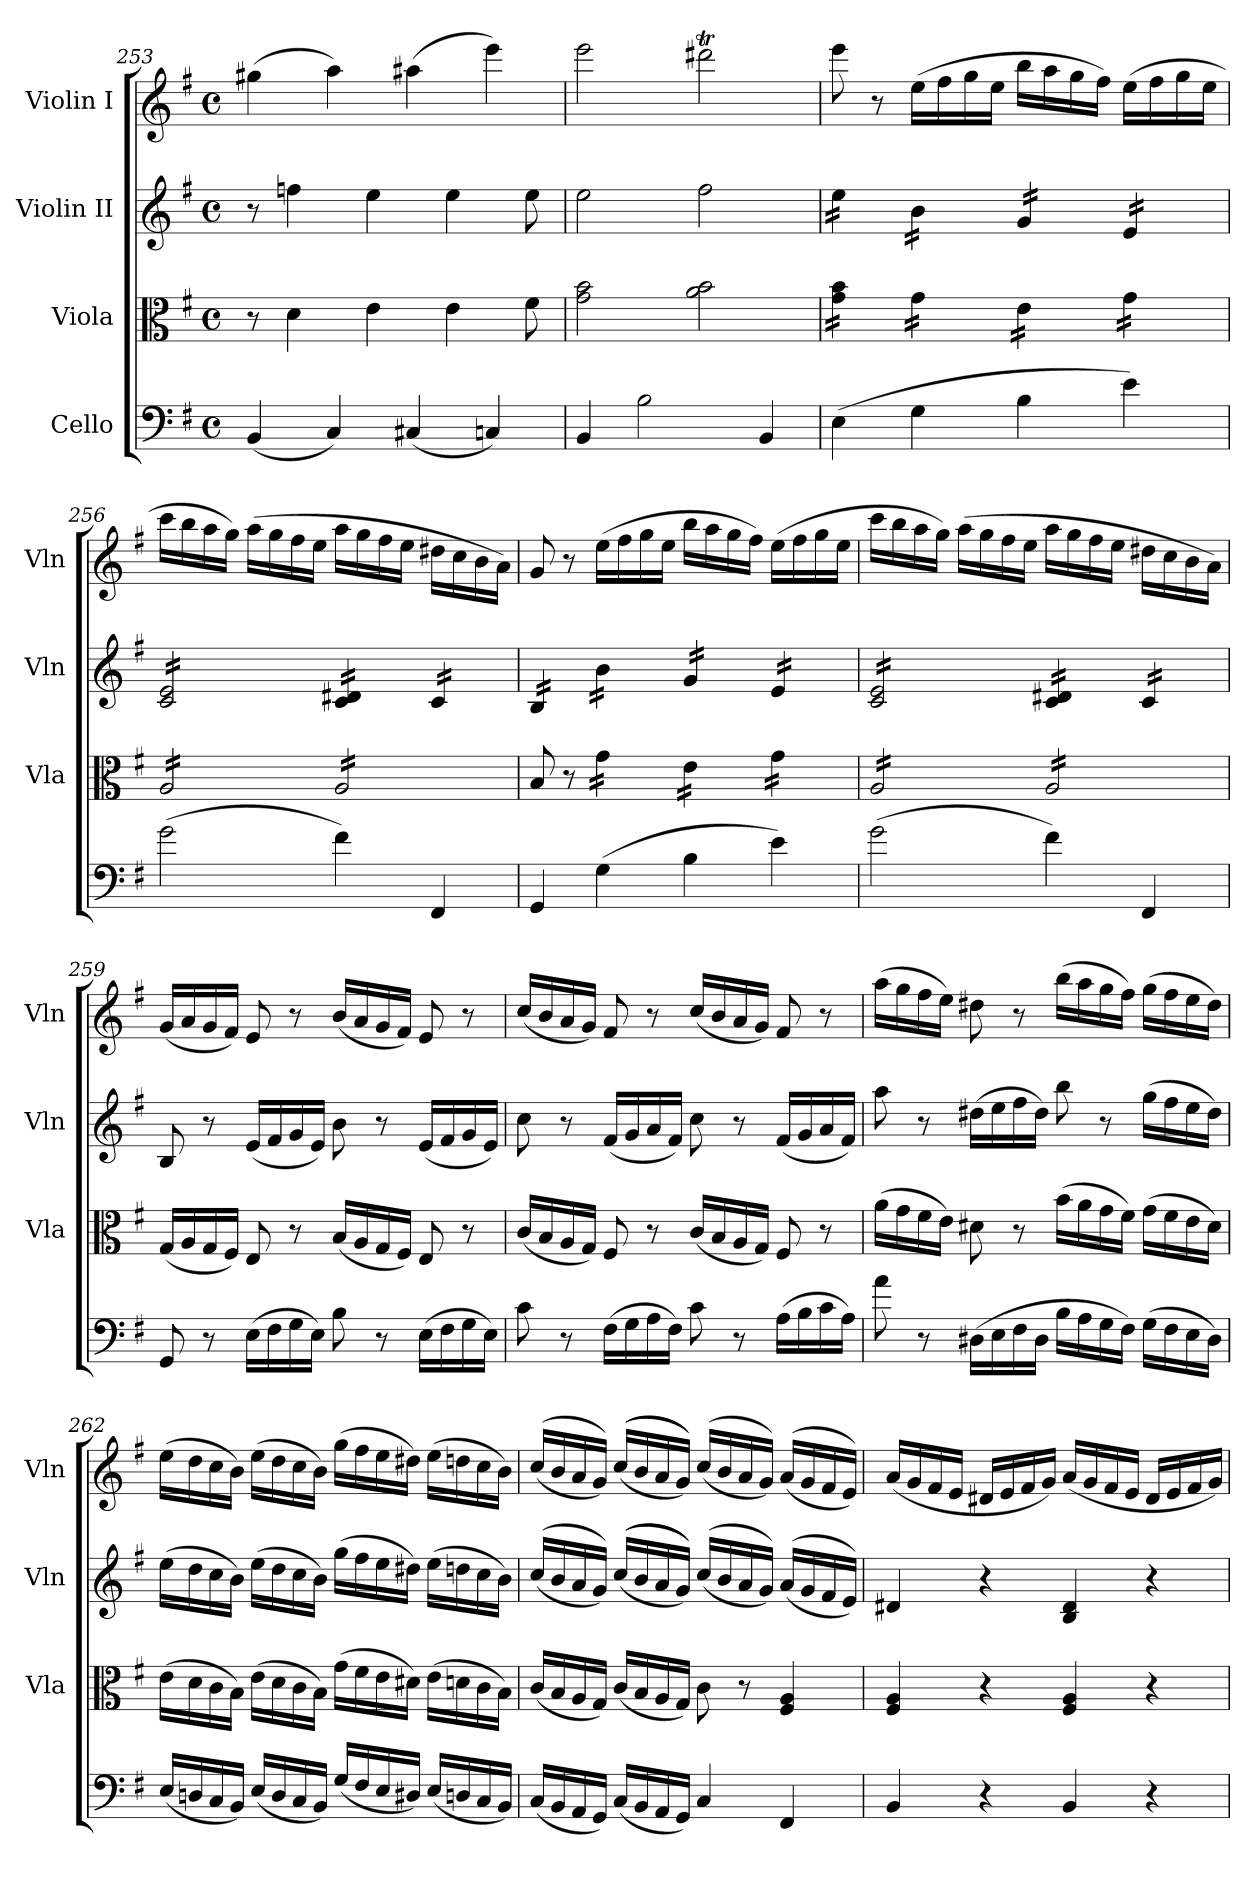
**kern	**kern	**kern	**kern
*part4	*part3	*part2	*part1
*staff4	*staff3	*staff2	*staff1
*I"Cello	*I"Viola	*I"Violin II	*I"Violin I
*	*I'Vla	*I'Vln	*I'Vln
*clefF4	*clefC3	*clefG2	*clefG2
*k[f#]	*k[f#]	*k[f#]	*k[f#]
*M4/4	*M4/4	*M4/4	*M4/4
*met(c)	*met(c)	*met(c)	*met(c)
=253	=253	=253	=253
(<4BB/	8r	8r	(>4gg#X\
.	4d\	4ffn\	.
4C/)	.	.	4aa\)
.	4e\	4ee\	.
(<4C#X/	.	.	(>4aa#X\
.	4e\	4ee\	.
4Cn/)	.	.	4eee\)
.	8f#\	8ee\	.
!!LO:LB:g=z
=254	=254	=254	=254
4BB/	2g\ 2b\	2ee\	2eee\
2B\	.	.	.
.	2a\ 2b\	2ff#\	2ddd#Xt\
4BB/	.	.	.
=255	=255	=255	=255
*	*tremolo	*	*
*	*	*tremolo	*
(>4E\	16g\ 16b\LL	16ee\LL	8eee\
.	16g\ 16b\	16ee\	.
.	16g\ 16b\	16ee\	8r
.	16g\ 16b\JJ	16ee\JJ	.
4G\	16g\LL	16b\LL	(>16ee\LL
.	16g\	16b\	16ff#\
.	16g\	16b\	16gg\
.	16g\JJ	16b\JJ	16ee\JJ
4B\	16e\LL	16g/LL	16bb\LL
.	16e\	16g/	16aa\
.	16e\	16g/	16gg\
.	16e\JJ	16g/JJ	16ff#\JJ)
4e\)	16g\LL	16e/LL	(>16ee\LL
.	16g\	16e/	16ff#\
.	16g\	16e/	16gg\
.	16g\JJ	16e/JJ	16ee\JJ
=256	=256	=256	=256
(>2g\	16A/LL	16c/ 16e/LL	16ccc\LL
.	16A/	16c/ 16e/	16bb\
.	16A/	16c/ 16e/	16aa\
.	16A/	16c/ 16e/	16gg\JJ)
.	16A/	16c/ 16e/	(>16aa\LL
.	16A/	16c/ 16e/	16gg\
.	16A/	16c/ 16e/	16ff#\
.	16A/JJ	16c/ 16e/JJ	16ee\JJ
4f#\)	16A/LL	16c/ 16d#X/LL	16aa\LL
.	16A/	16c/ 16d#X/	16gg\
.	16A/	16c/ 16d#X/	16ff#\
.	16A/	16c/ 16d#X/JJ	16ee\JJ
4FF#/	16A/	16c/LL	16dd#X\LL
.	16A/	16c/	16cc\
.	16A/	16c/	16b\
.	16A/JJ	16c/JJ	16a\JJ)
*	*Xtremolo	*	*
=257	=257	=257	=257
4GG/	8B/	16B/LL	8g/
.	.	16B/	.
.	8r	16B/	8r
.	.	16B/JJ	.
*	*tremolo	*	*
(>4G\	16g\LL	16b\LL	(>16ee\LL
.	16g\	16b\	16ff#\
.	16g\	16b\	16gg\
.	16g\JJ	16b\JJ	16ee\JJ
4B\	16e\LL	16g/LL	16bb\LL
.	16e\	16g/	16aa\
.	16e\	16g/	16gg\
.	16e\JJ	16g/JJ	16ff#\JJ)
4e\)	16g\LL	16e/LL	(>16ee\LL
.	16g\	16e/	16ff#\
.	16g\	16e/	16gg\
.	16g\JJ	16e/JJ	16ee\JJ
=258	=258	=258	=258
(>2g\	16A/LL	16c/ 16e/LL	16ccc\LL
.	16A/	16c/ 16e/	16bb\
.	16A/	16c/ 16e/	16aa\
.	16A/	16c/ 16e/	16gg\JJ)
.	16A/	16c/ 16e/	(>16aa\LL
.	16A/	16c/ 16e/	16gg\
.	16A/	16c/ 16e/	16ff#\
.	16A/JJ	16c/ 16e/JJ	16ee\JJ
4f#\)	16A/LL	16c/ 16d#X/LL	16aa\LL
.	16A/	16c/ 16d#X/	16gg\
.	16A/	16c/ 16d#X/	16ff#\
.	16A/	16c/ 16d#X/JJ	16ee\JJ
4FF#/	16A/	16c/LL	16dd#X\LL
.	16A/	16c/	16cc\
.	16A/	16c/	16b\
.	16A/JJ	16c/JJ	16a\JJ)
*	*	*Xtremolo	*
*	*Xtremolo	*	*
!!LO:LB:g=z
=259	=259	=259	=259
8GG/	(<16G/LL	8B/	(<16g/LL
.	16A/	.	16a/
8r	16G/	8r	16g/
.	16F#/JJ)	.	16f#/JJ)
(>16E\LL	8E/	(<16e/LL	8e/
16F#\	.	16f#/	.
16G\	8r	16g/	8r
16E\JJ)	.	16e/JJ)	.
8B\	(<16B/LL	8b\	(<16b/LL
.	16A/	.	16a/
8r	16G/	8r	16g/
.	16F#/JJ)	.	16f#/JJ)
(>16E\LL	8E/	(<16e/LL	8e/
16F#\	.	16f#/	.
16G\	8r	16g/	8r
16E\JJ)	.	16e/JJ)	.
=260	=260	=260	=260
8c\	(<16c/LL	8cc\	(<16cc/LL
.	16B/	.	16b/
8r	16A/	8r	16a/
.	16G/JJ)	.	16g/JJ)
(>16F#\LL	8F#/	(<16f#/LL	8f#/
16G\	.	16g/	.
16A\	8r	16a/	8r
16F#\JJ)	.	16f#/JJ)	.
8c\	(<16c/LL	8cc\	(<16cc/LL
.	16B/	.	16b/
8r	16A/	8r	16a/
.	16G/JJ)	.	16g/JJ)
(>16A\LL	8F#/	(<16f#/LL	8f#/
16B\	.	16g/	.
16c\	8r	16a/	8r
16A\JJ)	.	16f#/JJ)	.
=261	=261	=261	=261
8a\	(>16a\LL	8aa\	(>16aa\LL
.	16g\	.	16gg\
8r	16f#\	8r	16ff#\
.	16e\JJ)	.	16ee\JJ)
(>16D#X\LL	8d#X\	(>16dd#X\LL	8dd#X\
16E\	.	16ee\	.
16F#\	8r	16ff#\	8r
16D#\JJ	.	16dd#\JJ)	.
16B\LL	(>16b\LL	8bb\	(>16bb\LL
16A\	16a\	.	16aa\
16G\	16g\	8r	16gg\
16F#\JJ)	16f#\JJ)	.	16ff#\JJ)
(>16G\LL	(>16g\LL	(>16gg\LL	(>16gg\LL
16F#\	16f#\	16ff#\	16ff#\
16E\	16e\	16ee\	16ee\
16D#\JJ)	16d#\JJ)	16dd#\JJ)	16dd#\JJ)
=262	=262	=262	=262
(<16E/LL	(>16e\LL	(>16ee\LL	(>16ee\LL
16Dn/	16d\	16dd\	16dd\
16C/	16c\	16cc\	16cc\
16BB/JJ)	16B\JJ)	16b\JJ)	16b\JJ)
(<16E/LL	(>16e\LL	(>16ee\LL	(>16ee\LL
16D/	16d\	16dd\	16dd\
16C/	16c\	16cc\	16cc\
16BB/JJ)	16B\JJ)	16b\JJ)	16b\JJ)
(<16G/LL	(>16g\LL	(>16gg\LL	(>16gg\LL
16F#/	16f#\	16ff#\	16ff#\
16E/	16e\	16ee\	16ee\
16D#X/JJ)	16d#X\JJ)	16dd#X\JJ)	16dd#X\JJ)
(<16E/LL	(>16e\LL	(>16ee\LL	(>16ee\LL
16Dn/	16dn\	16ddn\	16ddn\
16C/	16c\	16cc\	16cc\
16BB/JJ)	16B\JJ)	16b\JJ)	16b\JJ)
=263	=263	=263	=263
(<16C/LL	(<16c/LL	(<(<16cc/LL	(<(<16cc/LL
16BB/	16B/	16b/	16b/
16AA/	16A/	16a/	16a/
16GG/JJ)	16G/JJ)	16g/JJ))	16g/JJ))
(<16C/LL	(<16c/LL	(<(<(<16cc/LL	(<(<(<16cc/LL
16BB/	16B/	16b/	16b/
16AA/	16A/	16a/	16a/
16GG/JJ)	16G/JJ)	16g/JJ)))	16g/JJ)))
4C/	8c\	(<(<16cc/LL	(<(<16cc/LL
.	.	16b/	16b/
.	8r	16a/	16a/
.	.	16g/JJ))	16g/JJ))
4FF#/	4F#/ 4A/	(<(<16a/LL	(<(<16a/LL
.	.	16g/	16g/
.	.	16f#/	16f#/
.	.	16e/JJ))	16e/JJ))
!!LO:LB:g=z
=264	=264	=264	=264
4BB/	4F#/ 4A/	4d#X/	(<16a/LL
.	.	.	16g/
.	.	.	16f#/
.	.	.	16e/JJ
4r	4r	4r	16d#X/LL
.	.	.	16e/
.	.	.	16f#/
.	.	.	16g/JJ)
4BB/	4F#/ 4A/	4B/ 4d#/	(<16a/LL
.	.	.	16g/
.	.	.	16f#/
.	.	.	16e/JJ
4r	4r	4r	16d#/LL
.	.	.	16e/
.	.	.	16f#/
.	.	.	16g/JJ)
=	=	=	=
*-	*-	*-	*-
